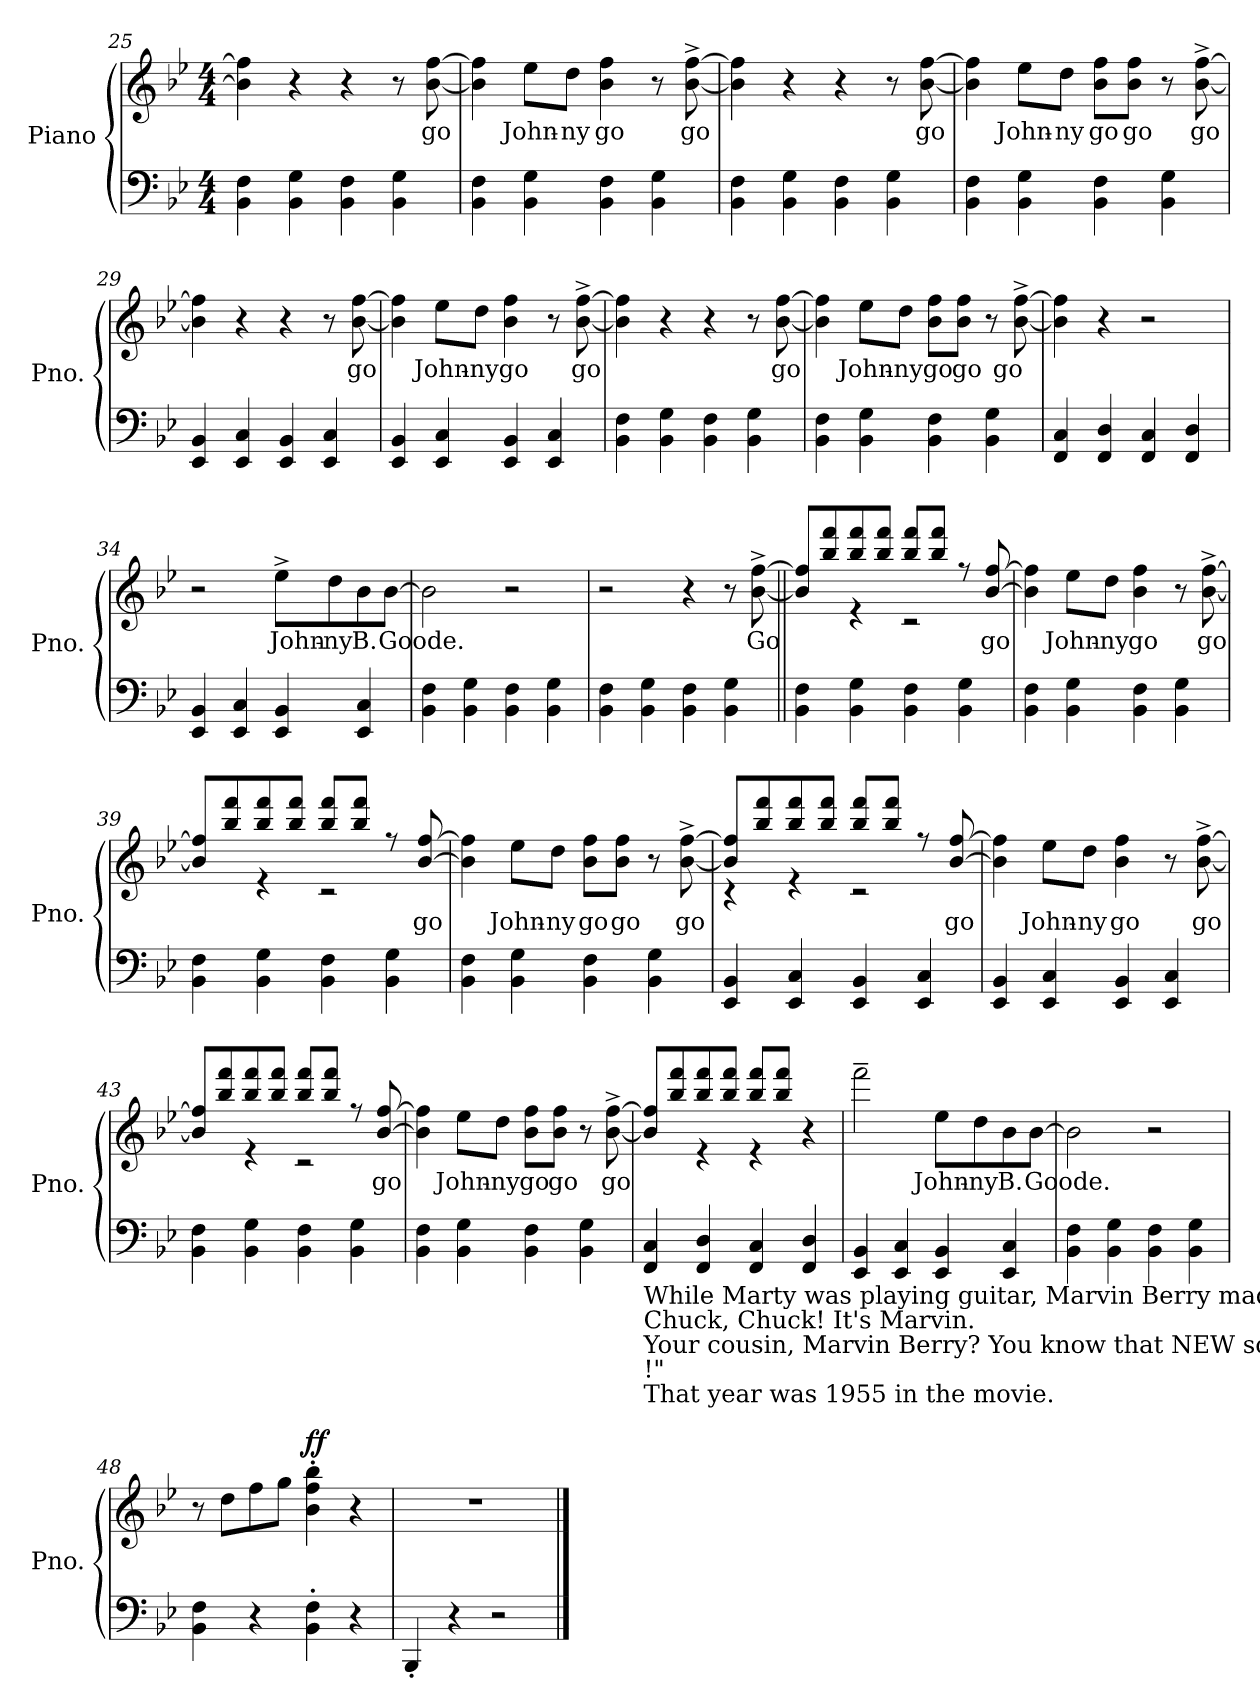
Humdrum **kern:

**kern	**kern	**text	**dynam
*part1	*part1	*part1	*part1
*staff2	*staff1	*staff1	*staff1/2
*I"Piano	*	*	*
*I'Pno.	*	*	*
!!LO:LB:g=z
*clefF4	*clefG2	*	*
*k[b-e-]	*k[b-e-]	*	*
*M4/4	*M4/4	*	*
=25	=25	=25	=25
4BB-\ 4F\	4b-\] 4ff\]	.	.
4BB-\ 4G\	4r	.	.
4BB-\ 4F\	4r	.	.
4BB-\ 4G\	8r	.	.
!	!	!LO:LY:b	!
.	[8b-\ [8ff\	go	.
=26	=26	=26	=26
4BB-\ 4F\	4b-\] 4ff\]	.	.
!	!	!LO:LY:b	!
4BB-\ 4G\	8ee-\L	John-	.
!	!	!LO:LY:b	!
.	8dd\J	-ny	.
!	!	!LO:LY:b	!
4BB-\ 4F\	4b-\ 4ff\	go	.
4BB-\ 4G\	8r	.	.
!	!	!LO:LY:b	!
.	[8b-\^ [8ff\^	go	.
=27	=27	=27	=27
4BB-\ 4F\	4b-\] 4ff\]	.	.
4BB-\ 4G\	4r	.	.
4BB-\ 4F\	4r	.	.
4BB-\ 4G\	8r	.	.
!	!	!LO:LY:b	!
.	[8b-\ [8ff\	go	.
=28	=28	=28	=28
4BB-\ 4F\	4b-\] 4ff\]	.	.
!	!	!LO:LY:b	!
4BB-\ 4G\	8ee-\L	John-	.
!	!	!LO:LY:b	!
.	8dd\J	-ny	.
!	!	!LO:LY:b	!
4BB-\ 4F\	8b-\ 8ff\L	go	.
!	!	!LO:LY:b	!
.	8b-\ 8ff\J	go	.
4BB-\ 4G\	8r	.	.
!	!	!LO:LY:b	!
.	[8b-\^ [8ff\^	go	.
!!LO:LB:g=z
=29	=29	=29	=29
4EE-/ 4BB-/	4b-\] 4ff\]	.	.
4EE-/ 4C/	4r	.	.
4EE-/ 4BB-/	4r	.	.
4EE-/ 4C/	8r	.	.
!	!	!LO:LY:b	!
.	[8b-\ [8ff\	go	.
=30	=30	=30	=30
4EE-/ 4BB-/	4b-\] 4ff\]	.	.
!	!	!LO:LY:b	!
4EE-/ 4C/	8ee-\L	John-	.
!	!	!LO:LY:b	!
.	8dd\J	-ny	.
!	!	!LO:LY:b	!
4EE-/ 4BB-/	4b-\ 4ff\	go	.
4EE-/ 4C/	8r	.	.
!	!	!LO:LY:b	!
.	[8b-\^ [8ff\^	go	.
=31	=31	=31	=31
4BB-\ 4F\	4b-\] 4ff\]	.	.
4BB-\ 4G\	4r	.	.
4BB-\ 4F\	4r	.	.
4BB-\ 4G\	8r	.	.
!	!	!LO:LY:b	!
.	[8b-\ [8ff\	go	.
=32	=32	=32	=32
4BB-\ 4F\	4b-\] 4ff\]	.	.
!	!	!LO:LY:b	!
4BB-\ 4G\	8ee-\L	John-	.
!	!	!LO:LY:b	!
.	8dd\J	-ny	.
!	!	!LO:LY:b	!
4BB-\ 4F\	8b-\ 8ff\L	go	.
!	!	!LO:LY:b	!
.	8b-\ 8ff\J	go	.
4BB-\ 4G\	8r	.	.
!	!	!LO:LY:b	!
.	[8b-\^ [8ff\^	go	.
!!LO:LB:g=z
=33	=33	=33	=33
4FF/ 4C/	4b-\] 4ff\]	.	.
4FF/ 4D/	4r	.	.
4FF/ 4C/	2r	.	.
4FF/ 4D/	.	.	.
=34	=34	=34	=34
4EE-/ 4BB-/	2r	.	.
4EE-/ 4C/	.	.	.
!	!	!LO:LY:b	!
4EE-/ 4BB-/	8ee-^\L	John-	.
!	!	!LO:LY:b	!
.	8dd\	-ny	.
!	!	!LO:LY:b	!
4EE-/ 4C/	8b-\	B.	.
!	!	!LO:LY:b	!
.	[8b-\J	Goode.	.
=35	=35	=35	=35
4BB-\ 4F\	2b-\]	.	.
4BB-\ 4G\	.	.	.
4BB-\ 4F\	2r	.	.
4BB-\ 4G\	.	.	.
=36	=36	=36	=36
4BB-\ 4F\	2r	.	.
4BB-\ 4G\	.	.	.
4BB-\ 4F\	4r	.	.
4BB-\ 4G\	8r	.	.
!	!	!LO:LY:b	!
.	[8b-\^ [8ff\^	Go	.
!!LO:PB:g=z
=37||	=37||	=37||	=37||
*	*^	*	*
4BB-\ 4F\	8b-/] 8ff/]L	4ryy	.	.
.	8bb-/ 8fff/	.	.	.
4BB-\ 4G\	8bb-/ 8fff/	4r	.	.
.	8bb-/ 8fff/J	.	.	.
4BB-\ 4F\	8bb-/ 8fff/L	2r	.	.
.	8bb-/ 8fff/J	.	.	.
4BB-\ 4G\	8r	.	.	.
!	!	!	!LO:LY:b	!
.	[8b-/ [8ff/	.	go	.
*	*v	*v	*	*
=38	=38	=38	=38
4BB-\ 4F\	4b-\] 4ff\]	.	.
!	!	!LO:LY:b	!
4BB-\ 4G\	8ee-\L	John-	.
!	!	!LO:LY:b	!
.	8dd\J	-ny	.
!	!	!LO:LY:b	!
4BB-\ 4F\	4b-\ 4ff\	go	.
4BB-\ 4G\	8r	.	.
!	!	!LO:LY:b	!
.	[8b-\^ [8ff\^	go	.
=39	=39	=39	=39
*	*^	*	*
4BB-\ 4F\	8b-/] 8ff/]L	4ryy	.	.
.	8bb-/ 8fff/	.	.	.
4BB-\ 4G\	8bb-/ 8fff/	4r	.	.
.	8bb-/ 8fff/J	.	.	.
4BB-\ 4F\	8bb-/ 8fff/L	2r	.	.
.	8bb-/ 8fff/J	.	.	.
4BB-\ 4G\	8r	.	.	.
!	!	!	!LO:LY:b	!
.	[8b-/ [8ff/	.	go	.
*	*v	*v	*	*
=40	=40	=40	=40
4BB-\ 4F\	4b-\] 4ff\]	.	.
!	!	!LO:LY:b	!
4BB-\ 4G\	8ee-\L	John-	.
!	!	!LO:LY:b	!
.	8dd\J	-ny	.
!	!	!LO:LY:b	!
4BB-\ 4F\	8b-\ 8ff\L	go	.
!	!	!LO:LY:b	!
.	8b-\ 8ff\J	go	.
4BB-\ 4G\	8r	.	.
!	!	!LO:LY:b	!
.	[8b-\^ [8ff\^	go	.
!!LO:LB:g=z
=41	=41	=41	=41
*	*^	*	*
4EE-/ 4BB-/	8b-/] 8ff/]L	4r	.	.
.	8bb-/ 8fff/	.	.	.
4EE-/ 4C/	8bb-/ 8fff/	4r	.	.
.	8bb-/ 8fff/J	.	.	.
4EE-/ 4BB-/	8bb-/ 8fff/L	2r	.	.
.	8bb-/ 8fff/J	.	.	.
4EE-/ 4C/	8r	.	.	.
!	!	!	!LO:LY:b	!
.	[8b-/ [8ff/	.	go	.
*	*v	*v	*	*
=42	=42	=42	=42
4EE-/ 4BB-/	4b-\] 4ff\]	.	.
!	!	!LO:LY:b	!
4EE-/ 4C/	8ee-\L	John-	.
!	!	!LO:LY:b	!
.	8dd\J	-ny	.
!	!	!LO:LY:b	!
4EE-/ 4BB-/	4b-\ 4ff\	go	.
4EE-/ 4C/	8r	.	.
!	!	!LO:LY:b	!
.	[8b-\^ [8ff\^	go	.
=43	=43	=43	=43
*	*^	*	*
4BB-\ 4F\	8b-/] 8ff/]L	4ryy	.	.
.	8bb-/ 8fff/	.	.	.
4BB-\ 4G\	8bb-/ 8fff/	4r	.	.
.	8bb-/ 8fff/J	.	.	.
4BB-\ 4F\	8bb-/ 8fff/L	2r	.	.
.	8bb-/ 8fff/J	.	.	.
4BB-\ 4G\	8r	.	.	.
!	!	!	!LO:LY:b	!
.	[8b-/ [8ff/	.	go	.
*	*v	*v	*	*
=44	=44	=44	=44
4BB-\ 4F\	4b-\] 4ff\]	.	.
!	!	!LO:LY:b	!
4BB-\ 4G\	8ee-\L	John-	.
!	!	!LO:LY:b	!
.	8dd\J	-ny	.
!	!	!LO:LY:b	!
4BB-\ 4F\	8b-\ 8ff\L	go	.
!	!	!LO:LY:b	!
.	8b-\ 8ff\J	go	.
4BB-\ 4G\	8r	.	.
!	!	!LO:LY:b	!
.	[8b-\^ [8ff\^	go	.
!!LO:LB:g=z
=45	=45	=45	=45
*	*^	*	*
!LO:TX:b:t=While Marty was playing guitar, Marvin Berry made a phone call and said, "	!	!	!	!
!LO:TX:b:t=Chuck, Chuck! It's Marvin.	!	!	!	!
!LO:TX:b:t=Your cousin, Marvin Berry? You know that NEW sound you're lookin' for? Well listen to this	!	!	!	!
!LO:TX:b:t=!"	!	!	!	!
!LO:TX:b:t=That year was 1955 in the movie.	!	!	!	!
4FF/ 4C/	8b-/] 8ff/]L	4ryy	.	.
.	8bb-/ 8fff/	.	.	.
4FF/ 4D/	8bb-/ 8fff/	4r	.	.
.	8bb-/ 8fff/J	.	.	.
4FF/ 4C/	8bb-/ 8fff/L	4r	.	.
.	8bb-/ 8fff/J	.	.	.
4FF/ 4D/	4r	4ryy	.	.
*	*v	*v	*	*
=46	=46	=46	=46
4EE-/ 4BB-/	2fff~\	.	.
4EE-/ 4C/	.	.	.
!	!	!LO:LY:b	!
4EE-/ 4BB-/	8ee-\L	John-	.
!	!	!LO:LY:b	!
.	8dd\	-ny	.
!	!	!LO:LY:b	!
4EE-/ 4C/	8b-\	B.	.
!	!	!LO:LY:b	!
.	[8b-\J	Goode.	.
=47	=47	=47	=47
4BB-\ 4F\	2b-\]	.	.
4BB-\ 4G\	.	.	.
4BB-\ 4F\	2r	.	.
4BB-\ 4G\	.	.	.
=48	=48	=48	=48
4BB-\ 4F\	8r	.	.
.	8dd\L	.	.
4r	8ff\	.	.
.	8gg\J	.	.
!	!	!	!LO:DY:b
4BB-\' 4F\'	4b-\' 4ff\' 4bb-\'	.	ff
4r	4r	.	.
=49	=49	=49	=49
4BBB-'/	1r	.	.
4r	.	.	.
2r	.	.	.
==	==	==	==
*-	*-	*-	*-
